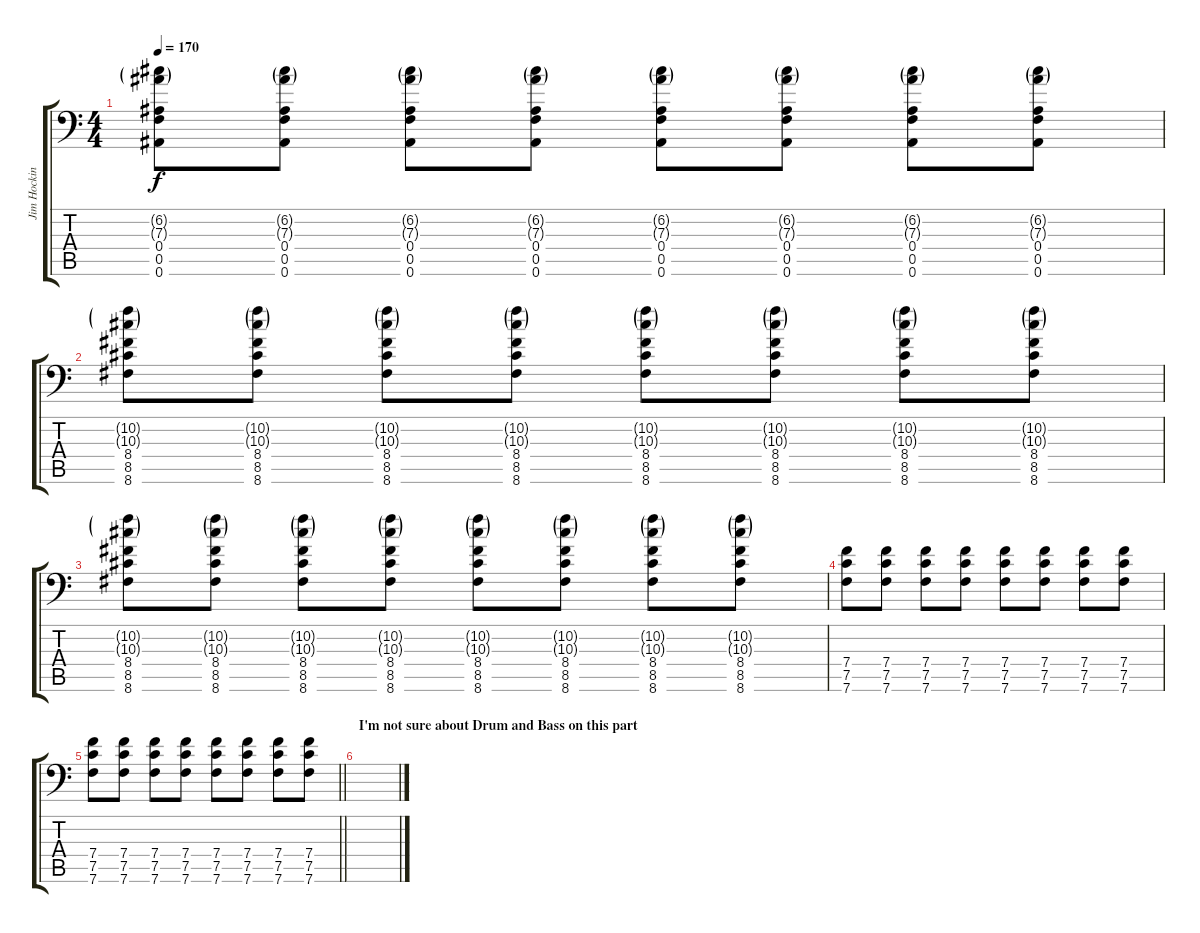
\track ("Jim Hocking - Rhythm" "Jim Hockin") {instrument overdrivenguitar}
\staff {score tabs}
\tuning (C4 G3 Eb3 Bb2 F2 Bb1) {hide}
\ts (4 4)
\tempo 170
\clef f4
\ks c
(6.2{g} 7.3{g} 0.4 0.5 0.6).8{dy f} (6.2{g} 7.3{g} 0.4 0.5 0.6).8 (6.2{g} 7.3{g} 0.4 0.5 0.6).8 (6.2{g} 7.3{g} 0.4 0.5 0.6).8 (6.2{g} 7.3{g} 0.4 0.5 0.6).8 (6.2{g} 7.3{g} 0.4 0.5 0.6).8 (6.2{g} 7.3{g} 0.4 0.5 0.6).8 (6.2{g} 7.3{g} 0.4 0.5 0.6).8 |
(10.2{g} 10.3{g} 8.4 8.5 8.6).8 (10.2{g} 10.3{g} 8.4 8.5 8.6).8 (10.2{g} 10.3{g} 8.4 8.5 8.6).8 (10.2{g} 10.3{g} 8.4 8.5 8.6).8 (10.2{g} 10.3{g} 8.4 8.5 8.6).8 (10.2{g} 10.3{g} 8.4 8.5 8.6).8 (10.2{g} 10.3{g} 8.4 8.5 8.6).8 (10.2{g} 10.3{g} 8.4 8.5 8.6).8 |
(10.2{g} 10.3{g} 8.4 8.5 8.6).8 (10.2{g} 10.3{g} 8.4 8.5 8.6).8 (10.2{g} 10.3{g} 8.4 8.5 8.6).8 (10.2{g} 10.3{g} 8.4 8.5 8.6).8 (10.2{g} 10.3{g} 8.4 8.5 8.6).8 (10.2{g} 10.3{g} 8.4 8.5 8.6).8 (10.2{g} 10.3{g} 8.4 8.5 8.6).8 (10.2{g} 10.3{g} 8.4 8.5 8.6).8 |
(7.4 7.5 7.6).8 (7.4 7.5 7.6).8 (7.4 7.5 7.6).8 (7.4 7.5 7.6).8 (7.4 7.5 7.6).8 (7.4 7.5 7.6).8 (7.4 7.5 7.6).8 (7.4 7.5 7.6).8 |
\barLineRight lightlight
(7.4 7.5 7.6).8 (7.4 7.5 7.6).8 (7.4 7.5 7.6).8 (7.4 7.5 7.6).8 (7.4 7.5 7.6).8 (7.4 7.5 7.6).8 (7.4 7.5 7.6).8 (7.4 7.5 7.6).8 |
\section ("" "I'm not sure about Drum and Bass on this part")
